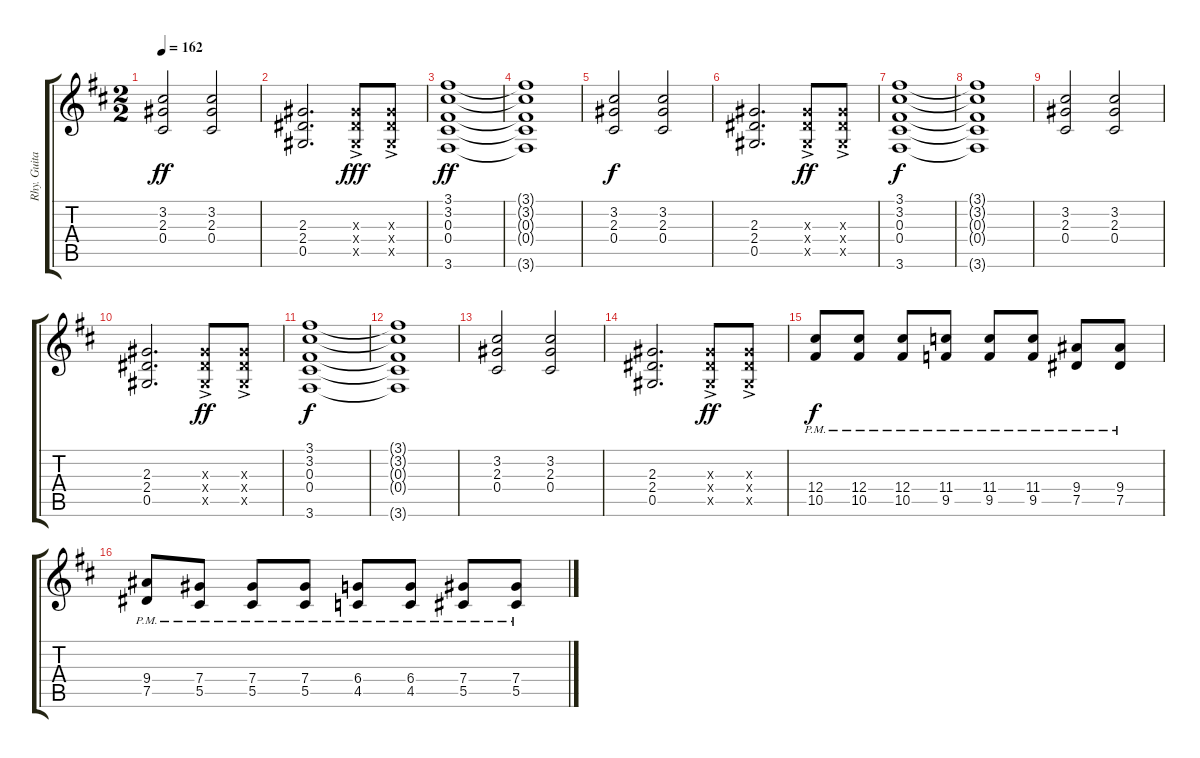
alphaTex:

\track ("Rhy. Guitar" "Rhy. Guita") {instrument distortionguitar}
\staff {score tabs}
\tuning (Eb4 Bb3 Gb3 Db3 Ab2 Eb2) {hide}
\ts (2 2)
\tempo 162
\clef g2
\ks d
(3.2 2.3 0.4).2{dy ff} (3.2 2.3 0.4).2 |
(2.3 2.4 0.5).2{d} (2.3{ac x} 2.4{ac x} 0.5{ac x}).8{dy fff} (2.3{ac x} 2.4{ac x} 0.5{ac x}).8 |
(3.1 3.2 0.3 0.4 3.6).1{dy ff} |
(3.1{t} 3.2{t} 0.3{t} 0.4{t} 3.6{t}).1 |
(3.2 2.3 0.4).2{dy f} (3.2 2.3 0.4).2 |
(2.3 2.4 0.5).2{d} (2.3{ac x} 2.4{ac x} 0.5{ac x}).8{dy ff} (2.3{ac x} 2.4{ac x} 0.5{ac x}).8 |
(3.1 3.2 0.3 0.4 3.6).1{dy f} |
(3.1{t} 3.2{t} 0.3{t} 0.4{t} 3.6{t}).1 |
(3.2 2.3 0.4).2 (3.2 2.3 0.4).2 |
(2.3 2.4 0.5).2{d} (2.3{ac x} 2.4{ac x} 0.5{ac x}).8{dy ff} (2.3{ac x} 2.4{ac x} 0.5{ac x}).8 |
(3.1 3.2 0.3 0.4 3.6).1{dy f} |
(3.1{t} 3.2{t} 0.3{t} 0.4{t} 3.6{t}).1 |
(3.2 2.3 0.4).2 (3.2 2.3 0.4).2 |
(2.3 2.4 0.5).2{d} (2.3{ac x} 2.4{ac x} 0.5{ac x}).8{dy ff} (2.3{ac x} 2.4{ac x} 0.5{ac x}).8 |
(12.4{pm} 10.5{pm}).8{dy f} (12.4{pm} 10.5{pm}).8 (12.4{pm} 10.5{pm}).8 (11.4{pm} 9.5{pm}).8 (11.4{pm} 9.5{pm}).8 (11.4{pm} 9.5{pm}).8 (9.4{pm} 7.5{pm}).8 (9.4{pm} 7.5{pm}).8 |
(9.4{pm} 7.5{pm}).8 (7.4{pm} 5.5{pm}).8 (7.4{pm} 5.5{pm}).8 (7.4{pm} 5.5{pm}).8 (6.4{pm} 4.5{pm}).8 (6.4{pm} 4.5{pm}).8 (7.4{pm} 5.5{pm}).8 (7.4{pm} 5.5{pm}).8
